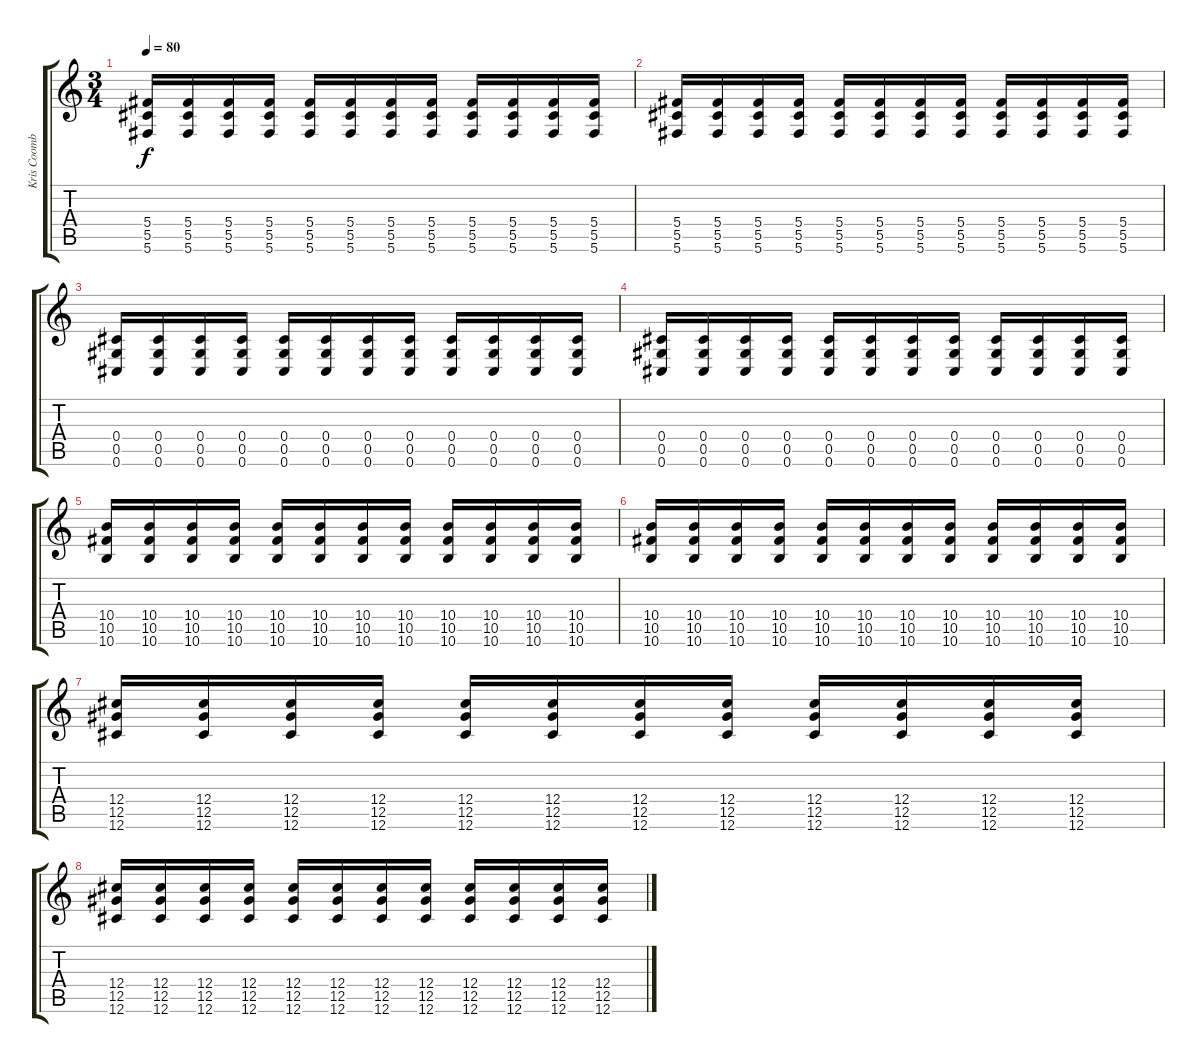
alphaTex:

\track ("Kris Coombs " "Kris Coomb") {instrument distortionguitar}
\staff {score tabs}
\tuning (Eb4 Bb3 Gb3 Db3 Ab2 Db2) {hide}
\ts (3 4)
\tempo 80
\clef g2
\ks c
(5.4 5.5 5.6).16{dy f} (5.4 5.5 5.6).16 (5.4 5.5 5.6).16 (5.4 5.5 5.6).16 (5.4 5.5 5.6).16 (5.4 5.5 5.6).16 (5.4 5.5 5.6).16 (5.4 5.5 5.6).16 (5.4 5.5 5.6).16 (5.4 5.5 5.6).16 (5.4 5.5 5.6).16 (5.4 5.5 5.6).16 |
(5.4 5.5 5.6).16 (5.4 5.5 5.6).16 (5.4 5.5 5.6).16 (5.4 5.5 5.6).16 (5.4 5.5 5.6).16 (5.4 5.5 5.6).16 (5.4 5.5 5.6).16 (5.4 5.5 5.6).16 (5.4 5.5 5.6).16 (5.4 5.5 5.6).16 (5.4 5.5 5.6).16 (5.4 5.5 5.6).16 |
(0.4 0.5 0.6).16 (0.4 0.5 0.6).16 (0.4 0.5 0.6).16 (0.4 0.5 0.6).16 (0.4 0.5 0.6).16 (0.4 0.5 0.6).16 (0.4 0.5 0.6).16 (0.4 0.5 0.6).16 (0.4 0.5 0.6).16 (0.4 0.5 0.6).16 (0.4 0.5 0.6).16 (0.4 0.5 0.6).16 |
(0.4 0.5 0.6).16 (0.4 0.5 0.6).16 (0.4 0.5 0.6).16 (0.4 0.5 0.6).16 (0.4 0.5 0.6).16 (0.4 0.5 0.6).16 (0.4 0.5 0.6).16 (0.4 0.5 0.6).16 (0.4 0.5 0.6).16 (0.4 0.5 0.6).16 (0.4 0.5 0.6).16 (0.4 0.5 0.6).16 |
(10.4 10.5 10.6).16 (10.4 10.5 10.6).16 (10.4 10.5 10.6).16 (10.4 10.5 10.6).16 (10.4 10.5 10.6).16 (10.4 10.5 10.6).16 (10.4 10.5 10.6).16 (10.4 10.5 10.6).16 (10.4 10.5 10.6).16 (10.4 10.5 10.6).16 (10.4 10.5 10.6).16 (10.4 10.5 10.6).16 |
(10.4 10.5 10.6).16 (10.4 10.5 10.6).16 (10.4 10.5 10.6).16 (10.4 10.5 10.6).16 (10.4 10.5 10.6).16 (10.4 10.5 10.6).16 (10.4 10.5 10.6).16 (10.4 10.5 10.6).16 (10.4 10.5 10.6).16 (10.4 10.5 10.6).16 (10.4 10.5 10.6).16 (10.4 10.5 10.6).16 |
(12.4 12.5 12.6).16 (12.4 12.5 12.6).16 (12.4 12.5 12.6).16 (12.4 12.5 12.6).16 (12.4 12.5 12.6).16 (12.4 12.5 12.6).16 (12.4 12.5 12.6).16 (12.4 12.5 12.6).16 (12.4 12.5 12.6).16 (12.4 12.5 12.6).16 (12.4 12.5 12.6).16 (12.4 12.5 12.6).16 |
(12.4 12.5 12.6).16 (12.4 12.5 12.6).16 (12.4 12.5 12.6).16 (12.4 12.5 12.6).16 (12.4 12.5 12.6).16 (12.4 12.5 12.6).16 (12.4 12.5 12.6).16 (12.4 12.5 12.6).16 (12.4 12.5 12.6).16 (12.4 12.5 12.6).16 (12.4 12.5 12.6).16 (12.4 12.5 12.6).16
